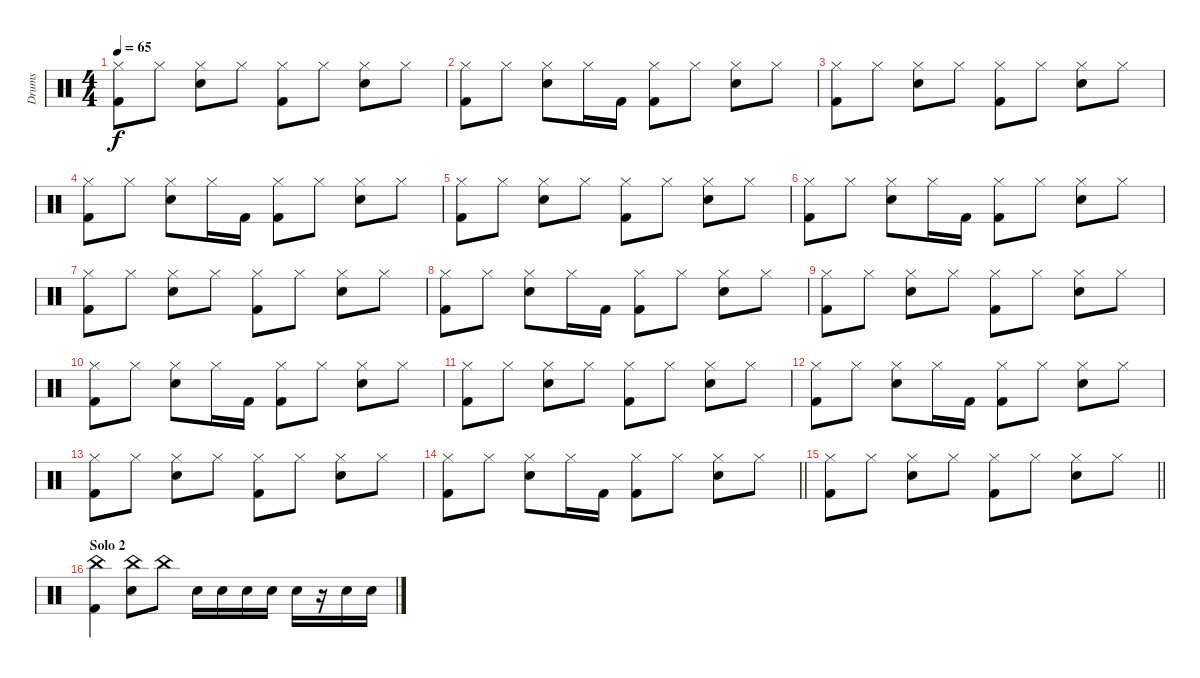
\track ("Drums" "Drums") {instrument percussion}
\staff {score}
\articulation defaults
\ts (4 4)
\tempo 65
\clef neutral
\ks c
("Hi-Hat (closed)" "Kick (hit) 2").8{dy f} "Hi-Hat (closed)".8 ("Hi-Hat (closed)" "Snare (hit) 2").8 "Hi-Hat (closed)".8 ("Hi-Hat (closed)" "Kick (hit) 2").8 "Hi-Hat (closed)".8 ("Hi-Hat (closed)" "Snare (hit) 2").8 "Hi-Hat (closed)".8 |
("Hi-Hat (closed)" "Kick (hit) 2").8 "Hi-Hat (closed)".8 ("Hi-Hat (closed)" "Snare (hit) 2").8 "Hi-Hat (closed)".16 "Kick (hit) 2".16 ("Hi-Hat (closed)" "Kick (hit) 2").8 "Hi-Hat (closed)".8 ("Hi-Hat (closed)" "Snare (hit) 2").8 "Hi-Hat (closed)".8 |
("Hi-Hat (closed)" "Kick (hit) 2").8 "Hi-Hat (closed)".8 ("Hi-Hat (closed)" "Snare (hit) 2").8 "Hi-Hat (closed)".8 ("Hi-Hat (closed)" "Kick (hit) 2").8 "Hi-Hat (closed)".8 ("Hi-Hat (closed)" "Snare (hit) 2").8 "Hi-Hat (closed)".8 |
("Hi-Hat (closed)" "Kick (hit) 2").8 "Hi-Hat (closed)".8 ("Hi-Hat (closed)" "Snare (hit) 2").8 "Hi-Hat (closed)".16 "Kick (hit) 2".16 ("Hi-Hat (closed)" "Kick (hit) 2").8 "Hi-Hat (closed)".8 ("Hi-Hat (closed)" "Snare (hit) 2").8 "Hi-Hat (closed)".8 |
("Hi-Hat (closed)" "Kick (hit) 2").8 "Hi-Hat (closed)".8 ("Hi-Hat (closed)" "Snare (hit) 2").8 "Hi-Hat (closed)".8 ("Hi-Hat (closed)" "Kick (hit) 2").8 "Hi-Hat (closed)".8 ("Hi-Hat (closed)" "Snare (hit) 2").8 "Hi-Hat (closed)".8 |
("Hi-Hat (closed)" "Kick (hit) 2").8 "Hi-Hat (closed)".8 ("Hi-Hat (closed)" "Snare (hit) 2").8 "Hi-Hat (closed)".16 "Kick (hit) 2".16 ("Hi-Hat (closed)" "Kick (hit) 2").8 "Hi-Hat (closed)".8 ("Hi-Hat (closed)" "Snare (hit) 2").8 "Hi-Hat (closed)".8 |
("Hi-Hat (closed)" "Kick (hit) 2").8 "Hi-Hat (closed)".8 ("Hi-Hat (closed)" "Snare (hit) 2").8 "Hi-Hat (closed)".8 ("Hi-Hat (closed)" "Kick (hit) 2").8 "Hi-Hat (closed)".8 ("Hi-Hat (closed)" "Snare (hit) 2").8 "Hi-Hat (closed)".8 |
("Hi-Hat (closed)" "Kick (hit) 2").8 "Hi-Hat (closed)".8 ("Hi-Hat (closed)" "Snare (hit) 2").8 "Hi-Hat (closed)".16 "Kick (hit) 2".16 ("Hi-Hat (closed)" "Kick (hit) 2").8 "Hi-Hat (closed)".8 ("Hi-Hat (closed)" "Snare (hit) 2").8 "Hi-Hat (closed)".8 |
("Hi-Hat (closed)" "Kick (hit) 2").8 "Hi-Hat (closed)".8 ("Hi-Hat (closed)" "Snare (hit) 2").8 "Hi-Hat (closed)".8 ("Hi-Hat (closed)" "Kick (hit) 2").8 "Hi-Hat (closed)".8 ("Hi-Hat (closed)" "Snare (hit) 2").8 "Hi-Hat (closed)".8 |
("Hi-Hat (closed)" "Kick (hit) 2").8 "Hi-Hat (closed)".8 ("Hi-Hat (closed)" "Snare (hit) 2").8 "Hi-Hat (closed)".16 "Kick (hit) 2".16 ("Hi-Hat (closed)" "Kick (hit) 2").8 "Hi-Hat (closed)".8 ("Hi-Hat (closed)" "Snare (hit) 2").8 "Hi-Hat (closed)".8 |
("Hi-Hat (closed)" "Kick (hit) 2").8 "Hi-Hat (closed)".8 ("Hi-Hat (closed)" "Snare (hit) 2").8 "Hi-Hat (closed)".8 ("Hi-Hat (closed)" "Kick (hit) 2").8 "Hi-Hat (closed)".8 ("Hi-Hat (closed)" "Snare (hit) 2").8 "Hi-Hat (closed)".8 |
("Hi-Hat (closed)" "Kick (hit) 2").8 "Hi-Hat (closed)".8 ("Hi-Hat (closed)" "Snare (hit) 2").8 "Hi-Hat (closed)".16 "Kick (hit) 2".16 ("Hi-Hat (closed)" "Kick (hit) 2").8 "Hi-Hat (closed)".8 ("Hi-Hat (closed)" "Snare (hit) 2").8 "Hi-Hat (closed)".8 |
("Hi-Hat (closed)" "Kick (hit) 2").8 "Hi-Hat (closed)".8 ("Hi-Hat (closed)" "Snare (hit) 2").8 "Hi-Hat (closed)".8 ("Hi-Hat (closed)" "Kick (hit) 2").8 "Hi-Hat (closed)".8 ("Hi-Hat (closed)" "Snare (hit) 2").8 "Hi-Hat (closed)".8 |
\barLineRight lightlight
("Hi-Hat (closed)" "Kick (hit) 2").8 "Hi-Hat (closed)".8 ("Hi-Hat (closed)" "Snare (hit) 2").8 "Hi-Hat (closed)".16 "Kick (hit) 2".16 ("Hi-Hat (closed)" "Kick (hit) 2").8 "Hi-Hat (closed)".8 ("Hi-Hat (closed)" "Snare (hit) 2").8 "Hi-Hat (closed)".8 |
\barLineRight lightlight
("Hi-Hat (closed)" "Kick (hit) 2").8 "Hi-Hat (closed)".8 ("Hi-Hat (closed)" "Snare (hit) 2").8 "Hi-Hat (closed)".8 ("Hi-Hat (closed)" "Kick (hit) 2").8 "Hi-Hat (closed)".8 ("Hi-Hat (closed)" "Snare (hit) 2").8 "Hi-Hat (closed)".8 |
\section ("" "Solo 2")
("China (hit)" "Kick (hit) 2").4 ("China (hit)" "Snare (hit) 2").8 "China (hit)".8 "Snare (hit) 2".16 "Snare (hit) 2".16 "Snare (hit) 2".16 "Snare (hit) 2".16 "Snare (hit) 2".16 r.16 "Snare (hit) 2".16 "Snare (hit) 2".16
